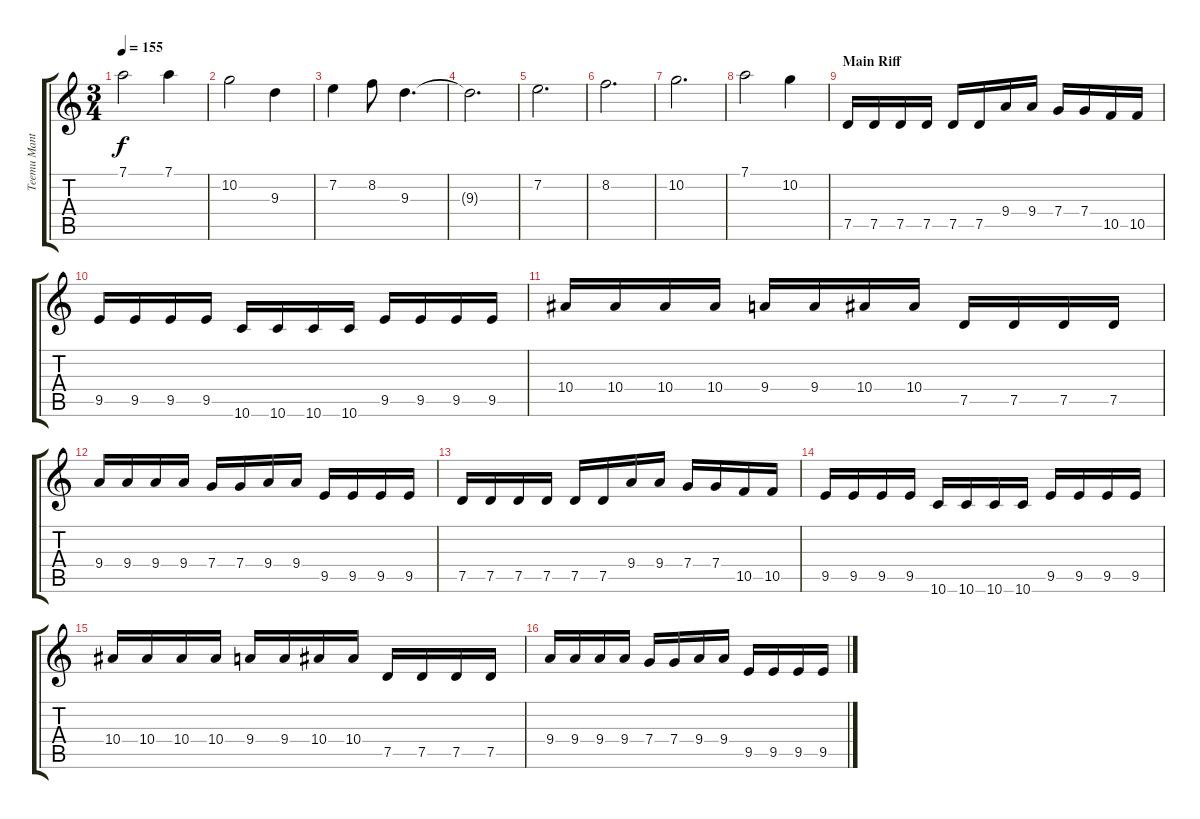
\track ("Teemu Mantysaari" "Teemu Mant") {instrument distortionguitar}
\staff {score tabs}
\tuning (D4 A3 F3 C3 G2 D2) {hide}
\ts (3 4)
\tempo 155
\clef g2
\ks c
7.1.2{dy f} 7.1.4 |
10.2.2 9.3.4 |
7.2.4 8.2.8 9.3.4{d} |
9.3{t}.2{d} |
7.2.2{d} |
8.2.2{d} |
10.2.2{d} |
7.1.2 10.2.4 |
\section ("" "Main Riff")
7.5.16 7.5.16 7.5.16 7.5.16 7.5.16 7.5.16 9.4.16 9.4.16 7.4.16 7.4.16 10.5.16 10.5.16 |
9.5.16 9.5.16 9.5.16 9.5.16 10.6.16 10.6.16 10.6.16 10.6.16 9.5.16 9.5.16 9.5.16 9.5.16 |
10.4.16 10.4.16 10.4.16 10.4.16 9.4.16 9.4.16 10.4.16 10.4.16 7.5.16 7.5.16 7.5.16 7.5.16 |
9.4.16 9.4.16 9.4.16 9.4.16 7.4.16 7.4.16 9.4.16 9.4.16 9.5.16 9.5.16 9.5.16 9.5.16 |
7.5.16 7.5.16 7.5.16 7.5.16 7.5.16 7.5.16 9.4.16 9.4.16 7.4.16 7.4.16 10.5.16 10.5.16 |
9.5.16 9.5.16 9.5.16 9.5.16 10.6.16 10.6.16 10.6.16 10.6.16 9.5.16 9.5.16 9.5.16 9.5.16 |
10.4.16 10.4.16 10.4.16 10.4.16 9.4.16 9.4.16 10.4.16 10.4.16 7.5.16 7.5.16 7.5.16 7.5.16 |
9.4.16 9.4.16 9.4.16 9.4.16 7.4.16 7.4.16 9.4.16 9.4.16 9.5.16 9.5.16 9.5.16 9.5.16
